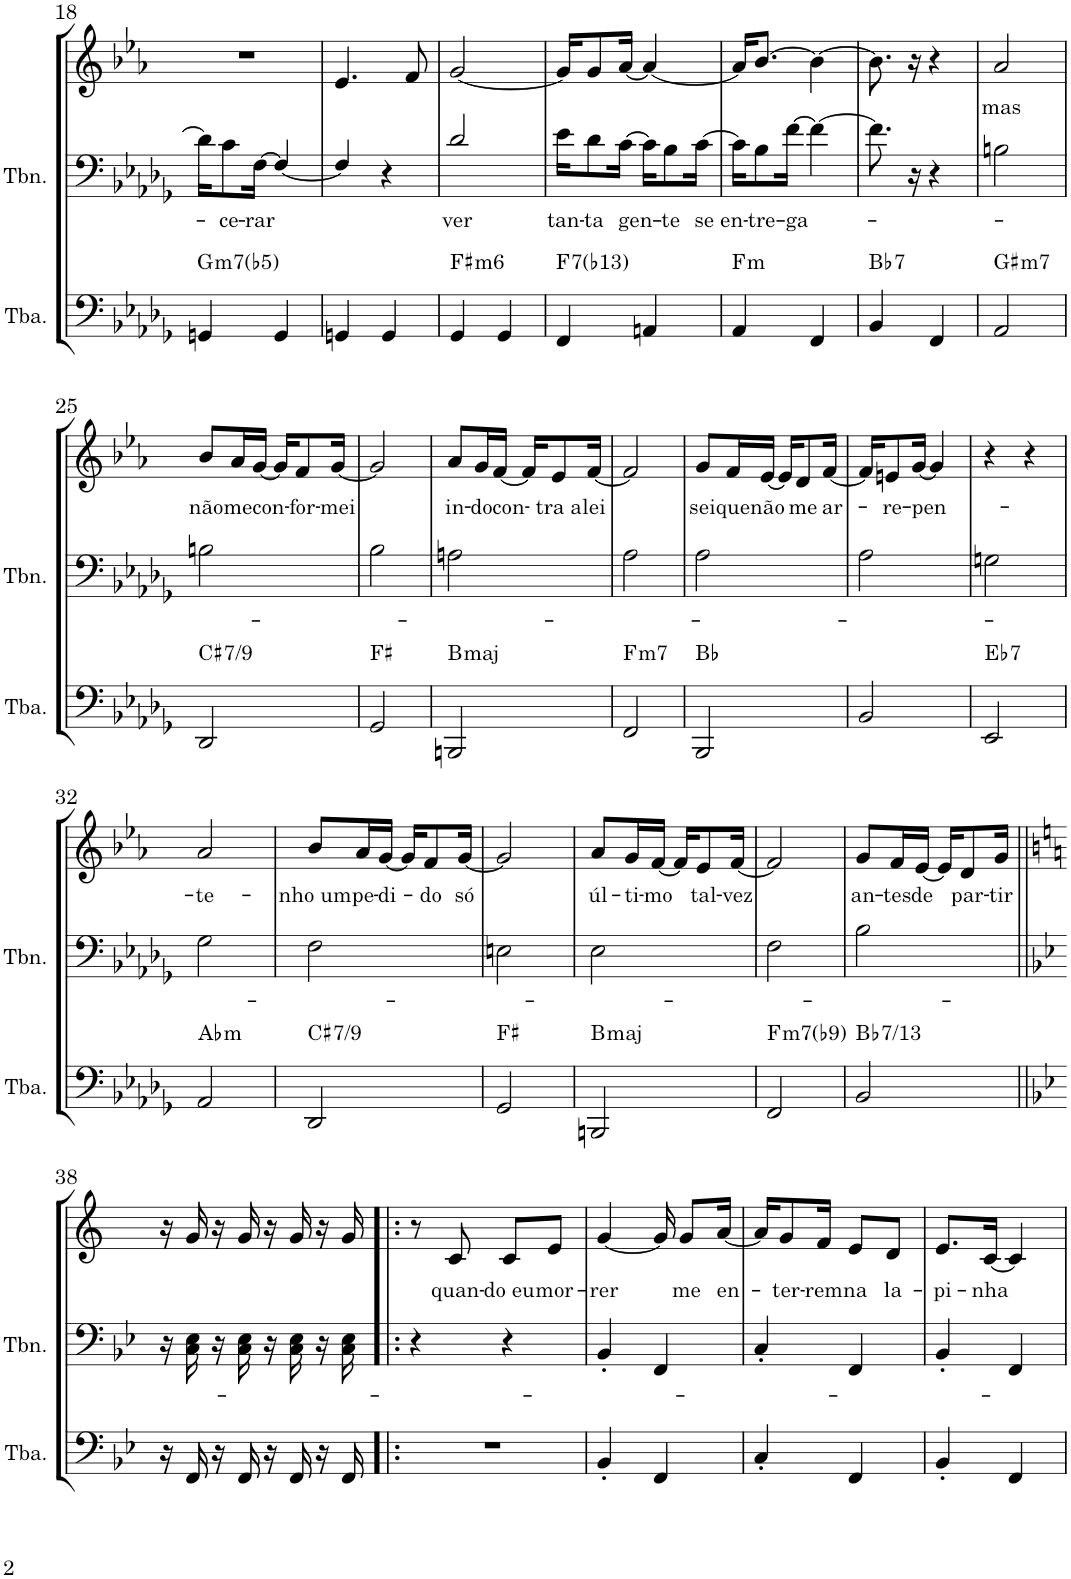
**kern	**harte	**kern	**text	**kern	**text
*part3	*part3	*part2	*part2	*part1	*part1
*staff3	*	*staff2	*staff2	*staff1	*staff1
*I"Tuba	*	*I"Trombone	*	*I"Trompete em Bb	*
*I'Tba.	*	*I'Tbn.	*	*I'Tpt	*
!!LO:PB:g=z
*clefF4	*	*clefF4	*	*clefG2	*
*	*	*	*	*Trd1c2	*
*k[b-e-a-d-g-]	*	*k[b-e-a-d-g-]	*	*k[b-e-a-]	*
*M2/4	*	*M2/4	*	*M2/4	*
=18	=18	=18	=18	=18	=18
!	!LO:H:kt=m7(b5)	!	!	!	!
4GGn/	G:hdim7	16d-\KL]	.	2r	.
!	!	!	!LO:LY:b	!	!
.	.	8c\	-ce-	.	.
!	!	!	!LO:LY:b	!	!
.	.	[16F\Jk	-rar	.	.
4GG/	.	4F/_	.	.	.
=19	=19	=19	=19	=19	=19
4GGn/	.	4F/]	.	4.e-/	.
4GG/	.	4r	.	.	.
.	.	.	.	8f/	.
=20	=20	=20	=20	=20	=20
!	!LO:H:kt=m6	!	!LO:LY:b	!	!
4GG-/	F#:min6	2d-/	ver	[2g/	.
4GG-/	.	.	.	.	.
=21	=21	=21	=21	=21	=21
!	!LO:H:kt=7	!	!LO:LY:b	!	!
4FF/	F:7(b13)	16e-\KL	tan-	16g/KL]	.
!	!	!	!LO:LY:b	!	!
.	.	8d-\	-ta	8g/	.
!	!	!	!LO:LY:b	!	!
.	.	[16c\Jk	gen-	[16a-/Jk	.
4AAn/	.	16c\KL]	.	4a-/_	.
!	!	!	!LO:LY:b	!	!
.	.	8B-\	-te	.	.
!	!	!	!LO:LY:b	!	!
.	.	[16c\Jk	se en-	.	.
=22	=22	=22	=22	=22	=22
!	!LO:H:kt=m	!	!	!	!
4AA-/	F:min	16c\KL]	.	16a-/KL]	.
!	!	!	!LO:LY:b	!	!
.	.	8B-\	-tre-	[8.b-/J	.
!	!	!	!LO:LY:b	!	!
.	.	[16f\Jk	-ga-	.	.
4FF/	.	4f\_	.	4b-\_	.
=23	=23	=23	=23	=23	=23
!	!LO:H:kt=7	!	!	!	!
4BB-/	Bb:7	8.f\]	.	8.b-\]	.
.	.	16r	.	16r	.
4FF/	.	4r	.	4r	.
=24	=24	=24	=24	=24	=24
!	!LO:H:kt=m7	!	!	!	!LO:LY:b
2AA-/	G#:min7	2Bn\	.	2a-/	mas
!!LO:LB:g=z
=25	=25	=25	=25	=25	=25
!	!LO:H:kt=7/9	!	!	!	!LO:LY:b
2DD-/	C#:maj	2Bn\	.	8b-/L	não
!	!	!	!	!	!LO:LY:b
.	.	.	.	16a-/L	me
!	!	!	!	!	!LO:LY:b
.	.	.	.	[16g/JJ	con-
.	.	.	.	16g/KL]	.
!	!	!	!	!	!LO:LY:b
.	.	.	.	8f/	-for-
!	!	!	!	!	!LO:LY:b
.	.	.	.	[16g/Jk	-mei
=26	=26	=26	=26	=26	=26
2GG-/	F#:maj	2B-\	.	2g/]	.
=27	=27	=27	=27	=27	=27
!	!LO:H:kt=maj	!	!	!	!LO:LY:b
2BBBn/	B:maj	2An\	.	8a-/L	in-
!	!	!	!	!	!LO:LY:b
.	.	.	.	16g/L	-do
!	!	!	!	!	!LO:LY:b
.	.	.	.	[16f/JJ	con-
.	.	.	.	16f/KL]	.
!	!	!	!	!	!LO:LY:b
.	.	.	.	8e-/	-tra a
!	!	!	!	!	!LO:LY:b
.	.	.	.	[16f/Jk	lei
=28	=28	=28	=28	=28	=28
!	!LO:H:kt=m7	!	!	!	!
2FF/	F:min7	2A-\	.	2f/]	.
=29	=29	=29	=29	=29	=29
!	!	!	!	!	!LO:LY:b
2BBB-/	Bb:maj	2A-\	.	8g/L	sei
!	!	!	!	!	!LO:LY:b
.	.	.	.	16f/L	que
!	!	!	!	!	!LO:LY:b
.	.	.	.	[16e-/JJ	não
.	.	.	.	16e-/KL]	.
!	!	!	!	!	!LO:LY:b
.	.	.	.	8d/	me
!	!	!	!	!	!LO:LY:b
.	.	.	.	[16f/Jk	ar-
=30	=30	=30	=30	=30	=30
2BB-/	.	2A-\	.	16f/KL]	.
!	!	!	!	!	!LO:LY:b
.	.	.	.	8en/	-re-
!	!	!	!	!	!LO:LY:b
.	.	.	.	[16g/Jk	-pen-
.	.	.	.	4g/]	.
=31	=31	=31	=31	=31	=31
!	!LO:H:kt=7	!	!	!	!
2EE-/	Eb:7	2Gn\	.	4r	.
.	.	.	.	4r	.
!!LO:LB:g=z
=32	=32	=32	=32	=32	=32
!	!LO:H:kt=m	!	!	!	!LO:LY:b
2AA-/	Ab:min	2G-\	.	2a-/	te-
=33	=33	=33	=33	=33	=33
!	!LO:H:kt=7/9	!	!	!	!LO:LY:b
2DD-/	C#:maj	2F\	.	8b-/L	-nho um
!	!	!	!	!	!LO:LY:b
.	.	.	.	16a-/L	pe-
!	!	!	!	!	!LO:LY:b
.	.	.	.	[16g/JJ	-di-
.	.	.	.	16g/KL]	.
!	!	!	!	!	!LO:LY:b
.	.	.	.	8f/	-do
!	!	!	!	!	!LO:LY:b
.	.	.	.	[16g/Jk	só
=34	=34	=34	=34	=34	=34
2GG-/	F#:maj	2En\	.	2g/]	.
=35	=35	=35	=35	=35	=35
!	!LO:H:kt=maj	!	!	!	!LO:LY:b
2BBBn/	B:maj	2E-\	.	8a-/L	úl-
!	!	!	!	!	!LO:LY:b
.	.	.	.	16g/L	-ti-
!	!	!	!	!	!LO:LY:b
.	.	.	.	[16f/JJ	-mo
.	.	.	.	16f/KL]	.
!	!	!	!	!	!LO:LY:b
.	.	.	.	8e-/	tal-
!	!	!	!	!	!LO:LY:b
.	.	.	.	[16f/Jk	-vez
=36	=36	=36	=36	=36	=36
!	!LO:H:kt=m7	!	!	!	!
2FF/	F:min7(b9)	2F\	.	2f/]	.
=37	=37	=37	=37	=37	=37
!	!LO:H:kt=7/13	!	!	!	!LO:LY:b
2BB-/	Bb:maj	2B-\	.	8g/L	an-
!	!	!	!	!	!LO:LY:b
.	.	.	.	16f/L	-tes
!	!	!	!	!	!LO:LY:b
.	.	.	.	[16e-/JJ	de
.	.	.	.	16e-/KL]	.
!	!	!	!	!	!LO:LY:b
.	.	.	.	8d/	par-
!	!	!	!	!	!LO:LY:b
.	.	.	.	16g/Jk	-tir
!!LO:LB:g=z
=38||	=38||	=38||	=38||	=38||	=38||
*k[b-e-]	*	*k[b-e-]	*	*k[]	*
16r	.	16r	.	16r	.
16FF/	.	16C\ 16E-\	.	16g/	.
16r	.	16r	.	16r	.
16FF/	.	16C\ 16E-\	.	16g/	.
16r	.	16r	.	16r	.
16FF/	.	16C\ 16E-\	.	16g/	.
16r	.	16r	.	16r	.
16FF/	.	16C\ 16E-\	.	16g/	.
=39!|:	=39!|:	=39!|:	=39!|:	=39!|:	=39!|:
2r	.	4r	.	8r	.
!	!	!	!	!	!LO:LY:b
.	.	.	.	8c/	quan-
!	!	!	!	!	!LO:LY:b
.	.	4r	.	8c/L	-do eu
!	!	!	!	!	!LO:LY:b
.	.	.	.	8e/J	mor-
=40	=40	=40	=40	=40	=40
!	!	!	!	!	!LO:LY:b
4BB-'/	.	4BB-'/	.	[4g/	-rer
4FF/	.	4FF/	.	16g/]	.
!	!	!	!	!	!LO:LY:b
.	.	.	.	8g/L	me
!	!	!	!	!	!LO:LY:b
.	.	.	.	[16a/Jk	en-
=41	=41	=41	=41	=41	=41
4C'/	.	4C'/	.	16a/KL]	.
!	!	!	!	!	!LO:LY:b
.	.	.	.	8g/	-ter-
!	!	!	!	!	!LO:LY:b
.	.	.	.	16f/Jk	-rem
!	!	!	!	!	!LO:LY:b
4FF/	.	4FF/	.	8e/L	na
!	!	!	!	!	!LO:LY:b
.	.	.	.	8d/J	la-
=42	=42	=42	=42	=42	=42
!	!	!	!	!	!LO:LY:b
4BB-'/	.	4BB-'/	.	8.e/L	-pi-
!	!	!	!	!	!LO:LY:b
.	.	.	.	[16c/Jk	-nha
4FF/	.	4FF/	.	4c/]	.
=	=	=	=	=	=
*-	*-	*-	*-	*-	*-
